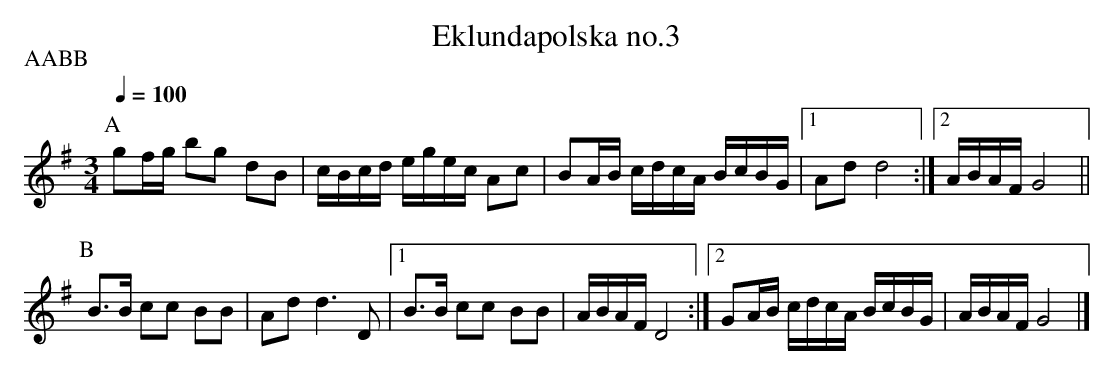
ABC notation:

X:1
T:Eklundapolska no.3
M:3/4
L:1/16
Q:1/4=100
P:AABB
K:G
P:A
g2fg b2g2 d2B2|cBcd egec A2c2|   B2AB cdcA BcBG|[1 A2d2 d8:|\
                                                [2 ABAF G8||
P:B
B3B  c2c2 B2B2|A2d2 d6     D2|[1 B3B  c2c2 B2B2|   ABAF D8:|\
                              [2 G2AB cdcA BcBG|   ABAF G8|]

and a tune now played all over the British Isles but originally from
Elizabethan England (one of the few tunes in British folk repertoire
where the major seventh is an essential note at the bottom of the
range).
